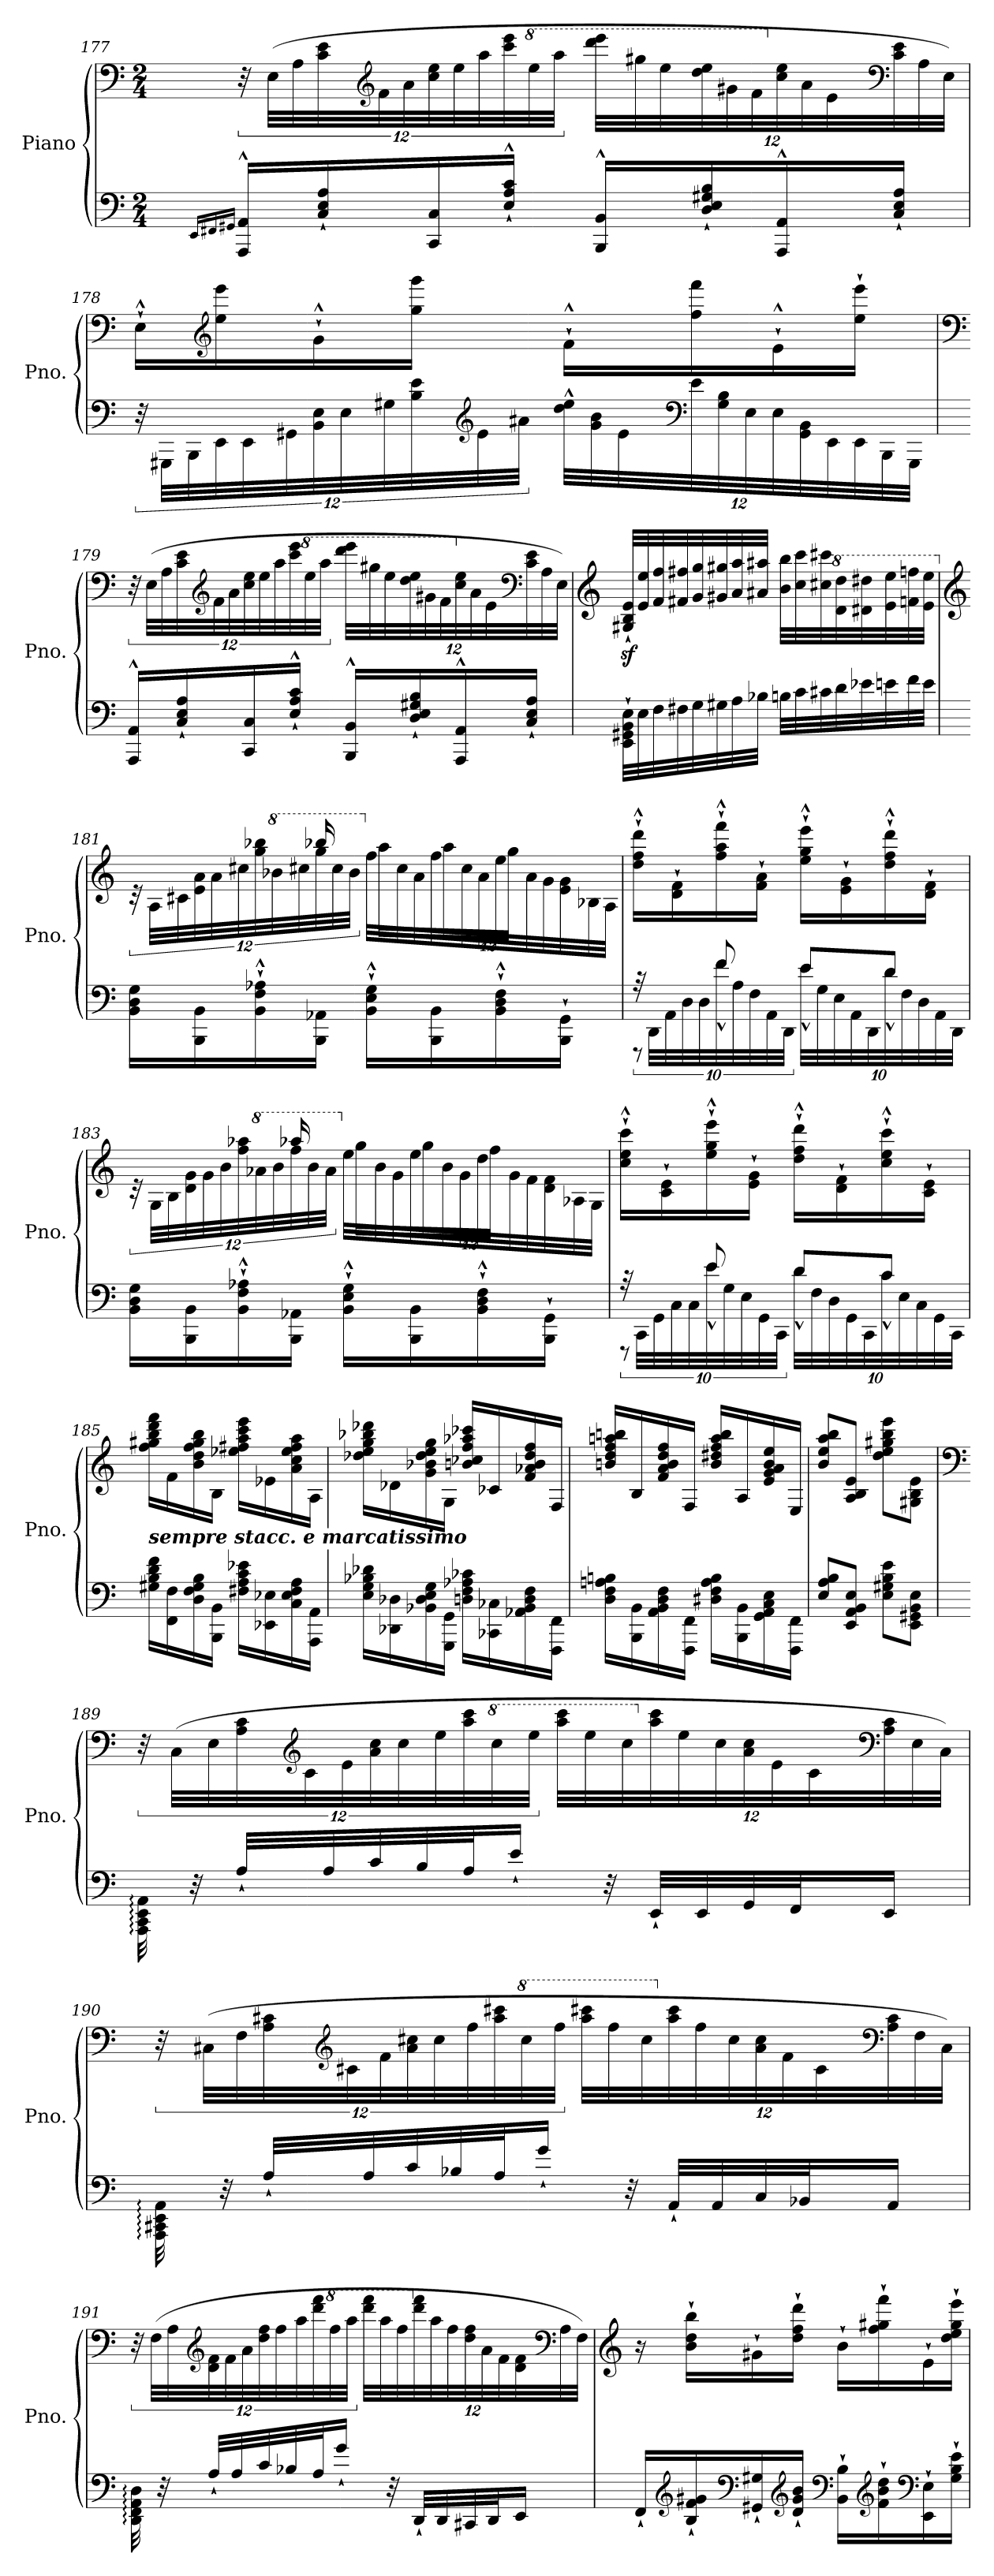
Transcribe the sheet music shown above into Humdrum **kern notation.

**kern	**kern
*part1	*part1
*staff2	*staff1
*I"Piano	*
*I'Pno.	*
!!LO:LB:g=z
*clefF4	*clefF4
*k[]	*k[]
*M2/4	*M2/4
=177	=177
16qEE/LL	.
16qFF#X/	.
16qGG#X/JJ	.
16AAA/^^ 16AA/^^LL	48r
.	(>48E\LLL
.	48A\
*	*Xbrackettup
16C/` 16E/` 16A/`	48c\ 48e\
*	*clefG2
.	48f\
.	48a\
16CC/ 16C/	48cc\ 48ee\
.	48ee\
.	48aa\
16E/`^^ 16A/`^^ 16c/`^^JJ	48ccc\ 48eee\
*	*8va
.	48eee\
.	48aaa\JJJ
16BBB/^^ 16BB/^^LL	48dddd\ 48eeee\LLL
.	48ggg#X\
.	48eee\
16D/` 16E/` 16G#X/` 16B/`	48ddd\ 48eee\
.	48gg#X\
.	48ff\
*	*X8va
16AAA/^^ 16AA/^^	48cc\ 48ee\
.	48a\
.	48e\
*	*clefF4
16C/` 16E/` 16A/`JJ	48c\ 48e\
.	48A\
.	48E\JJJ)
!!LO:LB:g=z
=178	=178
48r	16E`^^\LL
48GGG#X\LLL	.
48BBB\	.
*	*clefG2
*Xbrackettup	*
48EE\	16ee\ 16eee\
48EE\	.
48GG#X\	.
48BB\ 48E\	16g`^^\
48E\	.
48G#X\	.
48B\ 48e\	16gg\ 16ggg\JJ
*clefG2	*
48e\	.
48a#X\JJJ	.
48dd\^^ 48ee\^^LLL	16f`^^\LL
48g\ 48b\	.
48e\	.
*clefF4	*
48e\	16ff\ 16fff\
48G#\ 48B\	.
48E\	.
48E\	16e`^^\
48GG#\ 48BB\	.
48EE\	.
48EE\	16ee\` 16eee\`JJ
48BBB\	.
48GGG#\JJJ	.
!!LO:PB:g=z
=179	=179
*	*clefF4
*	*brackettup
16AAA/^^ 16AA/^^LL	48r
.	(>48E\LLL
.	48A\
*	*Xbrackettup
16C/` 16E/` 16A/`	48c\ 48e\
*	*clefG2
.	48f\
.	48a\
16CC/ 16C/	48cc\ 48ee\
.	48ee\
.	48aa\
16E/`^^ 16A/`^^ 16c/`^^JJ	48ccc\ 48eee\
*	*8va
.	48eee\
.	48aaa\JJJ
16BBB/^^ 16BB/^^LL	48dddd\ 48eeee\LLL
.	48ggg#X\
.	48eee\
16D/` 16E/` 16G#X/` 16B/`	48ddd\ 48eee\
.	48gg#X\
.	48ff\
*	*X8va
16AAA/^^ 16AA/^^	48cc\ 48ee\
.	48a\
.	48e\
*	*clefF4
16C/` 16E/` 16A/`JJ	48c\ 48e\
.	48A\
.	48E\JJJ)
=180	=180
*	*clefG2
32EE\` 32GG#X\` 32BB\` 32E\`LLL	32G#X/z<` 32B/z<` 32e/z<`LLL
32E\	32e/ 32ee/
32F\	32f/ 32ff/
32F#X\	32f#X/ 32ff#X/
32G\	32g/ 32gg/
32G#X\	32g#X/ 32gg#X/
32A\	32a/ 32aa/
32B-X\JJJ	32a#X/ 32aa#X/JJJ
32Bn\LLL	32b\ 32bb\LLL
32c\	32cc\ 32ccc\
32c#X\	32cc#X\ 32ccc#X\
*	*8va
32d\	32dd\ 32ddd\
32e-X\	32dd#X\ 32ddd#X\
32en\	32ee\ 32eee\
32f\	32ffn\ 32fff\
32e\JJJ	32ee\ 32eee\JJJ
!!LO:LB:g=z
=181	=181
*	*clefG2
*	*X8va
*	*brackettup
*	*^
16BB\ 16D\ 16G\LL	48rc	8.ryy
.	48A\LLL	.
.	48c#X\	.
*	*Xbrackettup	*
16BBB\ 16BB\	48e\ 48a\	.
.	48a\	.
.	48cc#X\	.
16BB\`^^ 16F\`^^ 16A-X\`^^	48gg\ 48bb-X\	.
*	*8va	*
.	48bb-\	.
.	48ccc#X\	.
16BBB\ 16AA-X\JJ	48ggg\	16bbb-X/
.	48ccc#\	.
.	48bb-\JJJ	.
*	*X8va	*
16BB\`^^ 16E\`^^ 16G\`^^LL	48ff\LLL	16aa\LL
.	48cc#\	.
.	48a\	.
16BBB\ 16BB\	48ff\	16aa\
.	48cc#\	.
.	48a\	.
16BB\`^^ 16D\`^^ 16F\`^^	48ee\	16gg\JJ
.	48a\	.
.	48g\	.
16BBB\` 16GG\`JJ	48e\ 48g\	16ryy
.	48B-X\	.
.	48A\JJJ	.
*	*v	*v
=182	=182
*brackettup	*
*^	*
40r	8r	16dd\`^^ 16ff\`^^ 16ddd\`^^LL
40DD\LLL	.	.
40AA\	.	.
.	.	16d\` 16f\`
40D\	.	.
40D\	.	.
*Xbrackettup	*	*
40f\	8f^^/	16ff\`^^ 16aa\`^^ 16fff\`^^
40A\	.	.
40F\	.	.
.	.	16f\` 16a\`JJ
40AA\	.	.
40DD\JJJ	.	.
40e\LLL	8e^^/L	16ee\`^^ 16gg\`^^ 16eee\`^^LL
40G\	.	.
40E\	.	.
.	.	16e\` 16g\`
40AA\	.	.
40DD\	.	.
40d\	8d^^/J	16dd\`^^ 16ff\`^^ 16ddd\`^^
40F\	.	.
40D\	.	.
.	.	16d\` 16f\`JJ
40AA\	.	.
40DD\JJJ	.	.
*v	*v	*
!!LO:LB:g=z
=183	=183
*	*brackettup
*	*^
16BB\ 16D\ 16G\LL	48rc	8.ryy
.	48G\LLL	.
.	48B\	.
*	*Xbrackettup	*
16BBB\ 16BB\	48d\ 48g\	.
.	48g\	.
.	48b\	.
16BB\`^^ 16F\`^^ 16A-X\`^^	48ff\ 48aa-X\	.
*	*8va	*
.	48aa-\	.
.	48bb\	.
16BBB\ 16AA-X\JJ	48fff\	16aaa-X/
.	48bb\	.
.	48aa-\JJJ	.
*	*X8va	*
16BB\`^^ 16E\`^^ 16G\`^^LL	48ee\LLL	16gg\LL
.	48b\	.
.	48g\	.
16BBB\ 16BB\	48ee\	16gg\
.	48b\	.
.	48g\	.
16BB\`^^ 16D\`^^ 16F\`^^	48dd\	16ff\JJ
.	48g\	.
.	48f\	.
16BBB\` 16GG\`JJ	48d\ 48f\	16ryy
.	48A-X\	.
.	48G\JJJ	.
*	*v	*v
=184	=184
*brackettup	*
*^	*
40r	8r	16cc\`^^ 16ee\`^^ 16ccc\`^^LL
40CC\LLL	.	.
40GG\	.	.
.	.	16c\` 16e\`
40C\	.	.
40C\	.	.
*Xbrackettup	*	*
40e\	8e^^/	16ee\`^^ 16gg\`^^ 16eee\`^^
40G\	.	.
40E\	.	.
.	.	16e\` 16g\`JJ
40GG\	.	.
40CC\JJJ	.	.
40d\LLL	8d^^/L	16dd\`^^ 16ff\`^^ 16ddd\`^^LL
40F\	.	.
40D\	.	.
.	.	16d\` 16f\`
40GG\	.	.
40CC\	.	.
40c\	8c^^/J	16cc\`^^ 16ee\`^^ 16ccc\`^^
40E\	.	.
40C\	.	.
.	.	16c\` 16e\`JJ
40GG\	.	.
40CC\JJJ	.	.
*v	*v	*
=185	=185
!	!LO:TX:b:Bi:t=sempre stacc. e marcatissimo
16G#X\ 16B\ 16d\ 16f\LL	16ff\ 16gg#X\ 16bb\ 16ddd\ 16fff\LL
16FF\ 16F\	16f\
16D\ 16F\ 16G#\ 16B\	16b\ 16dd\ 16ff\ 16gg#\ 16bb\
16BBB\ 16BB\JJ	16B\JJ
16F#X\ 16A\ 16c\ 16e-X\LL	16ee-X\ 16ff#X\ 16aa\ 16ccc\ 16eee\LL
16EE-X\ 16E-X\	16e-X\
16C\ 16E-\ 16F#\ 16A\	16a\ 16cc\ 16ee-\ 16ff#\ 16aa\
16AAA\ 16AA\JJ	16A\JJ
!!LO:LB:g=z
=186	=186
16E\ 16G\ 16B-X\ 16d-X\LL	16dd-X\ 16ee\ 16gg\ 16bb-X\ 16ddd-X\LL
16DD-X\ 16D-X\	16d-X\
16BB-X\ 16D-\ 16E\ 16G\	16g\ 16b-X\ 16dd-\ 16ee\ 16gg\
16GGG\ 16GG\JJ	16G\JJ
16Dn\ 16F\ 16A-X\ 16c-X\LL	16bn/ 16cc-X/ 16ff/ 16aa-X/ 16ccc-X/LL
16CC-X\ 16C-X\	16c-X/
16AA-X\ 16BB-\ 16D\ 16F\	16f/ 16a-X/ 16b/ 16dd-/ 16ff/
16FFF\ 16FF\JJ	16F/JJ
=187	=187
16D\ 16F\ 16An\ 16Bn\LL	16bn/ 16dd/ 16ff/ 16aan/ 16bbn/LL
16BBB\ 16BB\	16B/
16AA\ 16BB\ 16D\ 16F\	16f/ 16a/ 16b/ 16dd/ 16ff/
16FFF\ 16FF\JJ	16F/JJ
16D#X\ 16F\ 16A\ 16B\LL	16b/ 16dd#X/ 16ff/ 16aa/ 16bb/LL
16BBB\ 16BB\	16A/
16GG\ 16AA\ 16C\ 16E\	16e/ 16g/ 16a/ 16b/ 16ee/
16FFF\ 16FF\JJ	16E/JJ
=188	=188
8E/ 8A/ 8B/L	8b/ 8ee/ 8aa/ 8bb/L
8EE/ 8AA/ 8BB/ 8E/J	8A/ 8B/ 8e/J
8E\ 8G#X\ 8B\ 8e\L	8dd\ 8ee\ 8gg#X\ 8bb\ 8eee\L
8EE\ 8GG#X\ 8BB\ 8E\J	8G#X\ 8B\ 8e\J
!!LO:PB:g=z
=189	=189
*	*clefF4
*	*brackettup
32AAA\: 32CC\: 32EE\: 32AA\:	48r
.	(>48C\LLL
32r	.
.	48E\
32A`/LLL	48A\ 48c\
*	*clefG2
.	48c\
32A/	.
.	48e\
32c/	48a\ 48cc\
.	48cc\
32B/	.
.	48ee\
32A/J	48aa\ 48ccc\
*	*8va
.	48ccc\
16e`/JJ	.
.	48eee\JJJ
.	48aaa\ 48cccc\LLL
.	48eee\
32r	.
.	48ccc\
*	*X8va
32EE`/LLL	48aa\ 48ccc\
.	48ee\
32EE/	.
.	48cc\
32GG/	48a\ 48cc\
.	48e\
32FF/J	.
.	48c\
*	*clefF4
16EE/JJ	48A\ 48c\
.	48E\
.	48C\JJJ)
!!LO:LB:g=z
=190	=190
32AAA\: 32CC#X\: 32EE\: 32AA\:	48r
.	(>48C#X\LLL
32r	.
.	48F\
32A`/LLL	48A\ 48c#X\
*	*clefG2
.	48c#X\
32A/	.
.	48f\
32c/	48a\ 48cc#X\
.	48cc#\
32B-X/	.
.	48ff\
32A/J	48aa\ 48ccc#X\
*	*8va
.	48ccc#\
16g`/JJ	.
.	48fff\JJJ
.	48aaa\ 48cccc#X\LLL
.	48fff\
32r	.
.	48ccc#\
*	*X8va
32AA`/LLL	48aa\ 48ccc#\
.	48ff\
32AA/	.
.	48cc#\
32C/	48a\ 48cc#\
.	48f\
32BB-X/J	.
.	48c#\
*	*clefF4
16AA/JJ	48A\ 48c#\
.	48F\
.	48C#\JJJ)
!!LO:LB:g=z
=191	=191
32DD\: 32FF\: 32AA\: 32D\:	48r
.	(>48F\LLL
32r	.
.	48A\
*	*clefG2
32A`/LLL	48d\ 48f\
.	48f\
32A/	.
.	48a\
32c/	48dd\ 48ff\
.	48ff\
32B-X/	.
.	48aa\
32A/J	48ddd\ 48fff\
*	*8va
.	48fff\
16g`/JJ	.
.	48aaa\JJJ
.	48dddd\ 48ffff\LLL
.	48aaa\
32r	.
.	48fff\
*	*X8va
32DD`/LLL	48ddd\ 48fff\
.	48aa\
32DD/	.
.	48ff\
32CC#X/	48dd\ 48ff\
.	48a\
32DD/J	.
.	48f\
16EE/JJ	48d\ 48f\
*	*clefF4
.	48A\
.	48F\JJJ)
=192	=192
*	*clefG2
16FF`/LL	16r
*clefG2	*
16B/` 16f/` 16g#X/`	16b\` 16dd\` 16bb\`LL
*clefF4	*
16GG#X/` 16G#X/`	16g#X`\
*clefG2	*
16d/` 16g#/` 16b/`JJ	16dd\` 16ff\` 16ddd\`JJ
*clefF4	*
16BB\` 16B\`LL	16b`\LL
*clefG2	*
16f\` 16b\` 16dd\`	16ff\` 16gg#X\` 16fff\`
*clefF4	*
16EE\` 16E\`	16e`\
16G#\` 16B\` 16e\`JJ	16dd\` 16ee\` 16gg#\` 16eee\`JJ
=	=
*-	*-
